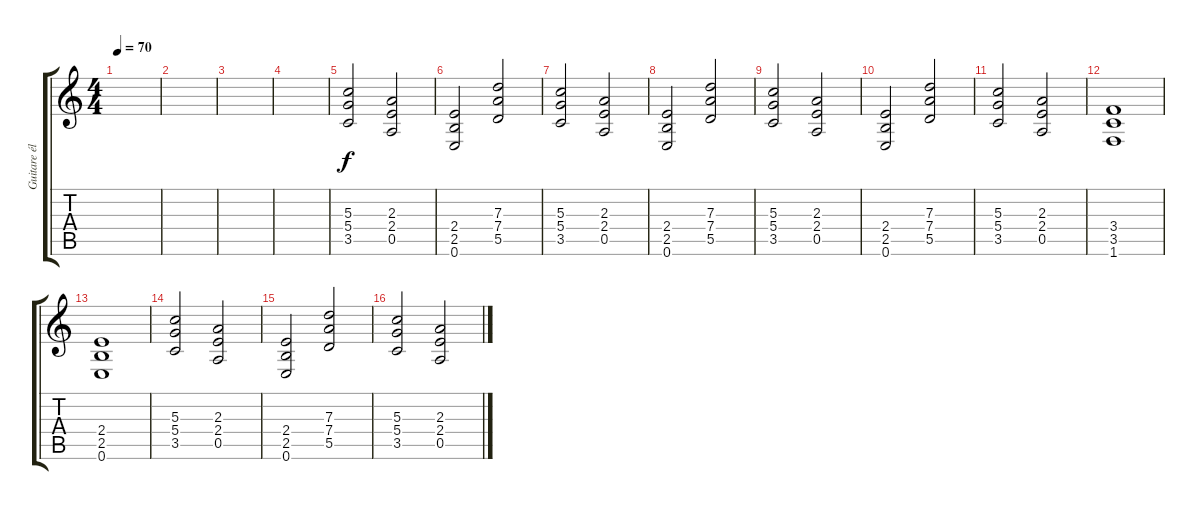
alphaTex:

\track ("Guitare électrique (refrain)" "Guitare él") {instrument distortionguitar}
\staff {score tabs}
\tuning (E4 B3 G3 D3 A2 E2) {hide}
\ts (4 4)
\tempo 70
\clef g2
\ks c
|
|
|
|
(5.3 5.4 3.5).2 (2.3 2.4 0.5).2 |
(2.4 2.5 0.6).2 (7.3 7.4 5.5).2 |
(5.3 5.4 3.5).2 (2.3 2.4 0.5).2 |
(2.4 2.5 0.6).2 (7.3 7.4 5.5).2 |
(5.3 5.4 3.5).2 (2.3 2.4 0.5).2 |
(2.4 2.5 0.6).2 (7.3 7.4 5.5).2 |
(5.3 5.4 3.5).2 (2.3 2.4 0.5).2 |
(3.4 3.5 1.6).1 |
(2.4 2.5 0.6).1 |
(5.3 5.4 3.5).2 (2.3 2.4 0.5).2 |
(2.4 2.5 0.6).2 (7.3 7.4 5.5).2 |
(5.3 5.4 3.5).2 (2.3 2.4 0.5).2
